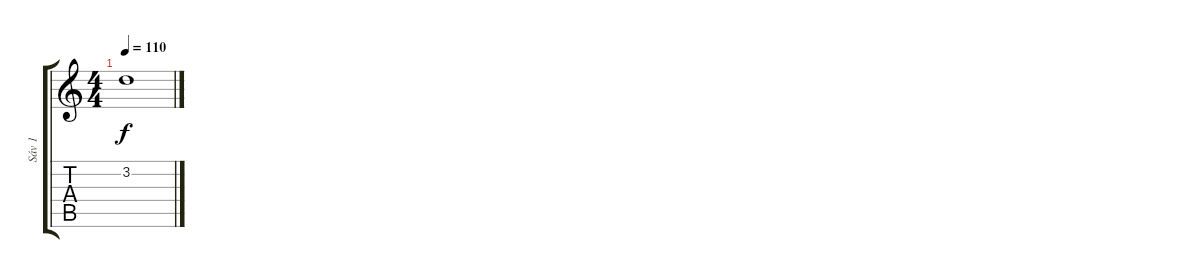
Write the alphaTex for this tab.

\track ("Sáv 1" "Sáv 1") {instrument distortionguitar}
\staff {score tabs}
\tuning (E4 B3 G3 D3 A2 E2) {hide}
\ts (4 4)
\tempo 110
\clef g2
\ks c
3.2.1{dy f volume 0}
